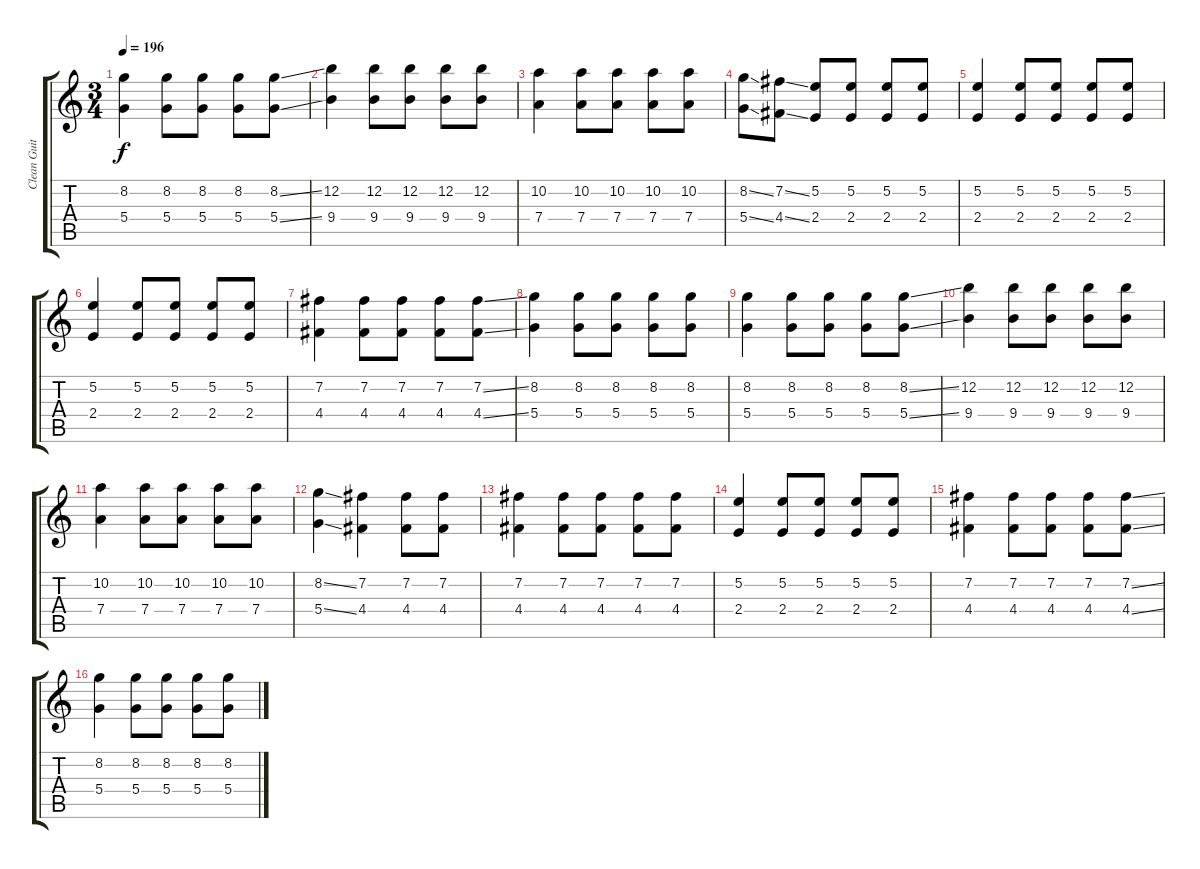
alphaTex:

\track ("Clean Guitar" "Clean Guit") {instrument acousticguitarsteel}
\staff {score tabs}
\tuning (E4 B3 G3 D3 A2 E2) {hide}
\ts (3 4)
\tempo 196
\clef g2
\ks c
(8.2 5.4).4{dy f} (8.2 5.4).8 (8.2 5.4).8 (8.2 5.4).8 (8.2{ss} 5.4{ss}).8 |
(12.2 9.4).4 (12.2 9.4).8 (12.2 9.4).8 (12.2 9.4).8 (12.2 9.4).8 |
(10.2 7.4).4 (10.2 7.4).8 (10.2 7.4).8 (10.2 7.4).8 (10.2 7.4).8 |
(8.2{ss} 5.4{ss}).8{instrument overdrivenguitar} (7.2{ss} 4.4{ss}).8 (5.2 2.4).8 (5.2 2.4).8 (5.2 2.4).8 (5.2 2.4).8 |
(5.2 2.4).4 (5.2 2.4).8 (5.2 2.4).8 (5.2 2.4).8 (5.2 2.4).8 |
(5.2 2.4).4{volume 16 instrument overdrivenguitar} (5.2 2.4).8 (5.2 2.4).8 (5.2 2.4).8 (5.2 2.4).8 |
(7.2 4.4).4 (7.2 4.4).8 (7.2 4.4).8 (7.2 4.4).8 (7.2{ss} 4.4{ss}).8 |
(8.2 5.4).4{volume 16 instrument overdrivenguitar} (8.2 5.4).8 (8.2 5.4).8 (8.2 5.4).8 (8.2 5.4).8 |
(8.2 5.4).4 (8.2 5.4).8 (8.2 5.4).8 (8.2 5.4).8 (8.2{ss} 5.4{ss}).8 |
(12.2 9.4).4 (12.2 9.4).8 (12.2 9.4).8 (12.2 9.4).8 (12.2 9.4).8 |
(10.2 7.4).4 (10.2 7.4).8 (10.2 7.4).8 (10.2 7.4).8 (10.2 7.4).8 |
(8.2{ss} 5.4{ss}).4{volume 16 instrument overdrivenguitar} (7.2 4.4).4 (7.2 4.4).8 (7.2 4.4).8 |
(7.2 4.4).4 (7.2 4.4).8 (7.2 4.4).8 (7.2 4.4).8 (7.2 4.4).8 |
(5.2 2.4).4{volume 16 instrument overdrivenguitar} (5.2 2.4).8 (5.2 2.4).8 (5.2 2.4).8 (5.2 2.4).8 |
(7.2 4.4).4 (7.2 4.4).8 (7.2 4.4).8 (7.2 4.4).8 (7.2{ss} 4.4{ss}).8 |
(8.2 5.4).4{volume 16 instrument overdrivenguitar} (8.2 5.4).8 (8.2 5.4).8 (8.2 5.4).8 (8.2 5.4).8
